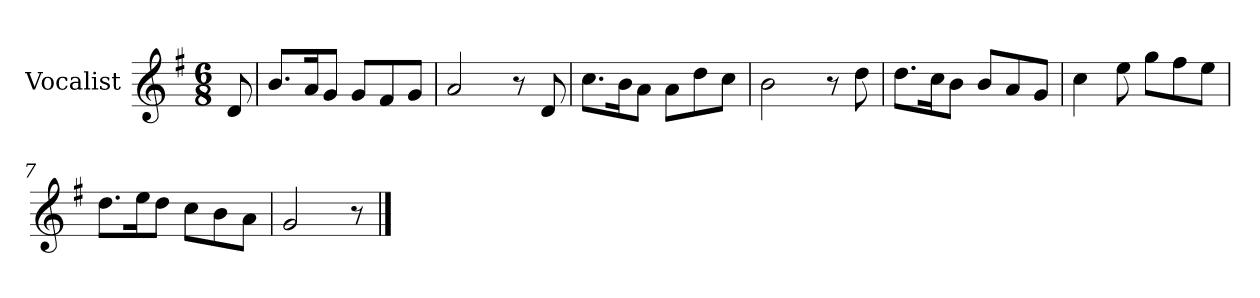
**kern
*part1
*staff1
*I"Vocalist
*k[f#]
*G:
*M6/8
=
8d
=1
8.bL
16aK
8gJ
8gL
8f#
8gJ
=2
2a
8r
8d
=3
8.ccL
16bK
8aJ
8aL
8dd
8ccJ
=4
2b
8r
8dd
=5
8.ddL
16ccK
8bJ
8bL
8a
8gJ
=6
4cc
8ee
8ggL
8ff#
8eeJ
=7
8.ddL
16eeK
8ddJ
8ccL
8b
8aJ
=8
2g
8r
==
*-
